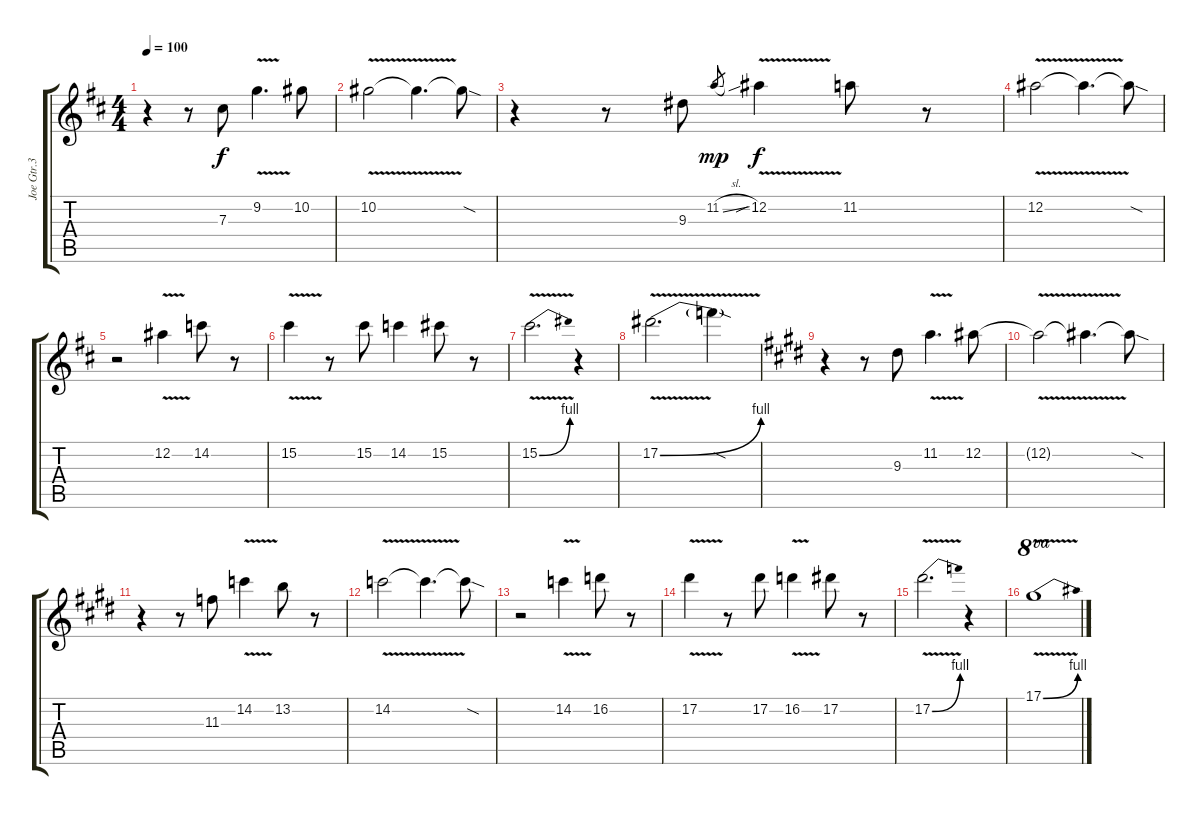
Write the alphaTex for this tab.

\track ("Joe Gtr.3" "Joe Gtr.3") {instrument distortionguitar}
\staff {score tabs}
\tuning (Eb4 Bb3 Gb3 Db3 Ab2 Eb2) {hide}
\ts (4 4)
\tempo 100
\clef g2
\ks d
r.4{dy f} r.8 7.3.8 9.2{v}.4{d} 10.2.8 |
10.2{v}.2 10.2{t}.4{d} 10.2{sod t}.8 |
r.4 r.8 9.3.8 11.2{sl}.8{gr dy mp} 12.2{v sib}.4{dy f} 11.2.8 r.8 |
12.2{v}.2 12.2{t}.4{d} 12.2{sod t}.8 |
r.2 12.2{v}.4 14.2.8 r.8 |
15.2{v}.4 r.8 15.2.8 14.2.4 15.2.8 r.8 |
15.2{be (bend 0 0 60 4) v}.2{d} r.4 |
17.2{be (bend 0 0 60 4) v}.2{d} 17.2{sod t}.4 |
\ks e
r.4 r.8 9.3.8 11.2{v}.4{d} 12.2.8 |
12.2{v t}.2 12.2{t}.4{d} 12.2{sod t}.8 |
r.4 r.8 11.3.8 14.2{v}.4 13.2.8 r.8 |
14.2{v}.2 14.2{t}.4{d} 14.2{sod t}.8 |
r.2 14.2{v}.4 16.2.8 r.8 |
17.2{v}.4 r.8 17.2.8 16.2{v}.4 17.2.8 r.8 |
17.2{be (bend 0 0 60 4) v}.2{d} r.4 |
17.1{be (bend 0 0 60 4) v}.1{ot 8va}
